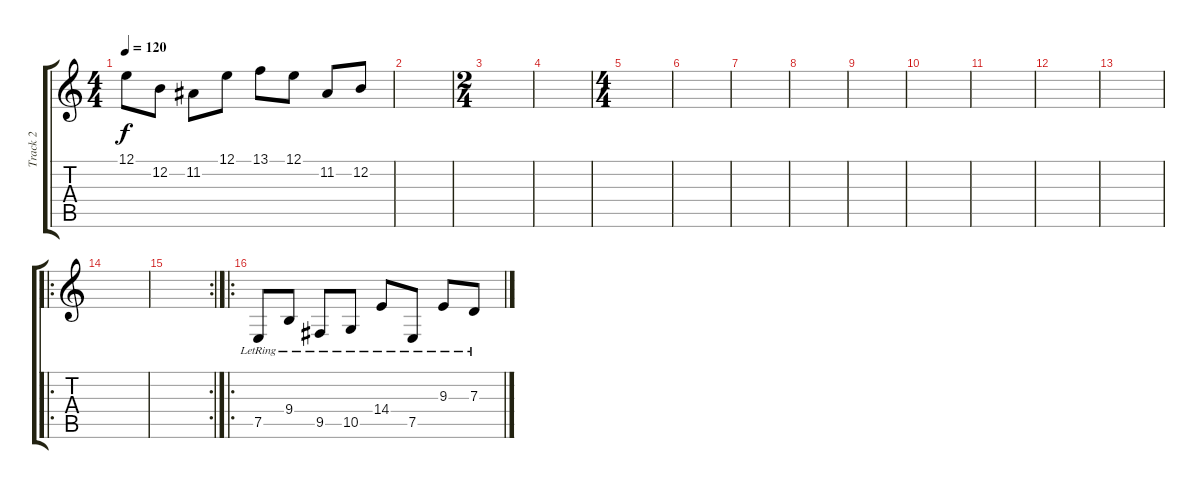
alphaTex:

\track ("Track 2" "Track 2") {instrument tuba}
\staff {score tabs}
\tuning (E4 B3 G3 D3 A2 E2) {hide}
\ts (4 4)
\tempo 120
\clef g2
\ks c
12.1.8{dy f volume 13 instrument sopranosax} 12.2.8 11.2.8 12.1.8 13.1.8 12.1.8 11.2.8 12.2.8 |
|
\ts (2 4)
|
|
\ts (4 4)
|
|
|
|
|
|
|
|
|
\ro
|
\rc 2
|
\ro
7.5{lr}.8 9.4{lr}.8 9.5{lr}.8 10.5{lr}.8 14.4{lr}.8 7.5{lr}.8 9.3{lr}.8 7.3{lr}.8
